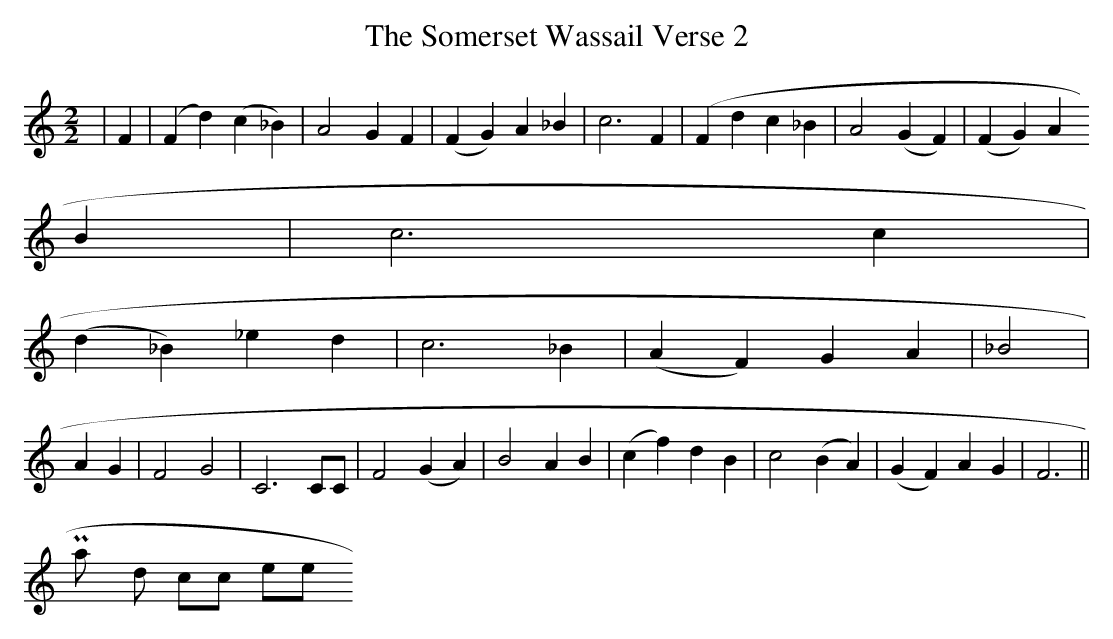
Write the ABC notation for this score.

X:1
T:The Somerset Wassail Verse 2
M:2/2
L:1/8
K:C
|F2|(F2d2)(c2_B2)|A4G2F2|(F2G2)A2_B2|c6F2|(F2d2c2_B2|A4 (G2F2)|(F2G2)A2_
B2|c6c2|
(d2_B2)_e2d2|c6 _B2|(A2F2)G2A2|_B4|
A2G2|F4G4|C6CC|F4 (G2A2)|B4A2B2|(c2f2)d2B2|c4(B2A2)|(G2F2) A2G2|F6||
Play midi click here
